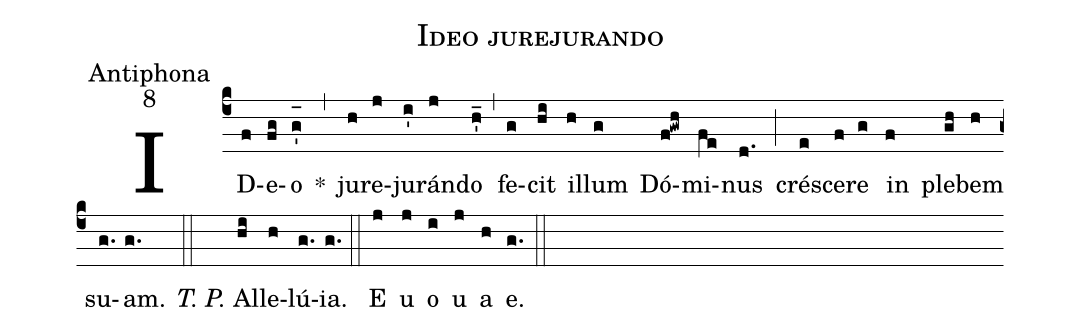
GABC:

name:Ideo jurejurando;
office-part:Antiphona;
mode:8;
%%
(c4) ID(f)e(fg)o(g'_[oh:h]) *(,) ju(h)re(j)ju(i')rán(j)do(h'_) (,) fe(g)cit(hi) il(h)lum(g) Dó(f!gwh)mi(fe)nus(d.) (;) cré(e)sce(f)re(g) in(f) ple(gh)bem(h) su(g.)am.(g.) (::) <i>T. P.</i> Al(hi)le(h)lú(g.){ia}.(g.) (::) <eu>E(j) u(j) o(i) u(j) a(h) e.</eu>(g.) (::)
